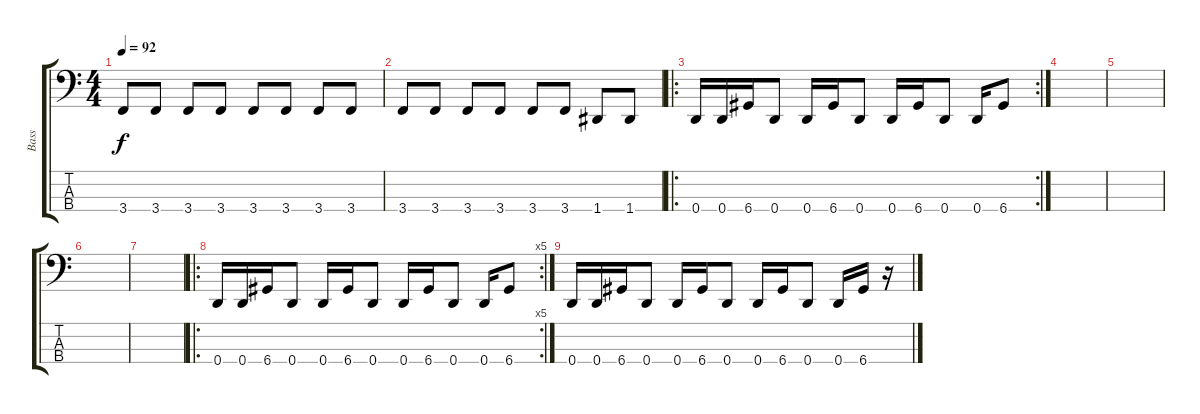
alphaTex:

\track ("Bass" "Bass") {solo instrument electricbasspick}
\staff {score tabs}
\tuning (G2 D2 A1 D1) {hide}
\ts (4 4)
\tempo 92
\clef f4
\ks c
3.4.8{dy f} 3.4.8 3.4.8 3.4.8 3.4.8 3.4.8 3.4.8 3.4.8 |
3.4.8 3.4.8 3.4.8 3.4.8 3.4.8 3.4.8 1.4.8 1.4.8 |
\ro
\rc 2
0.4.16 0.4.16 6.4.16 0.4.8 0.4.16 6.4.16 0.4.8 0.4.16 6.4.16 0.4.8 0.4.16 6.4.8 |
|
|
|
|
\ro
\rc 5
0.4.16 0.4.16 6.4.16 0.4.8 0.4.16 6.4.16 0.4.8 0.4.16 6.4.16 0.4.8 0.4.16 6.4.8 |
0.4.16 0.4.16 6.4.16 0.4.8 0.4.16 6.4.16 0.4.8 0.4.16 6.4.16 0.4.8 0.4.16 6.4.16 r.16
